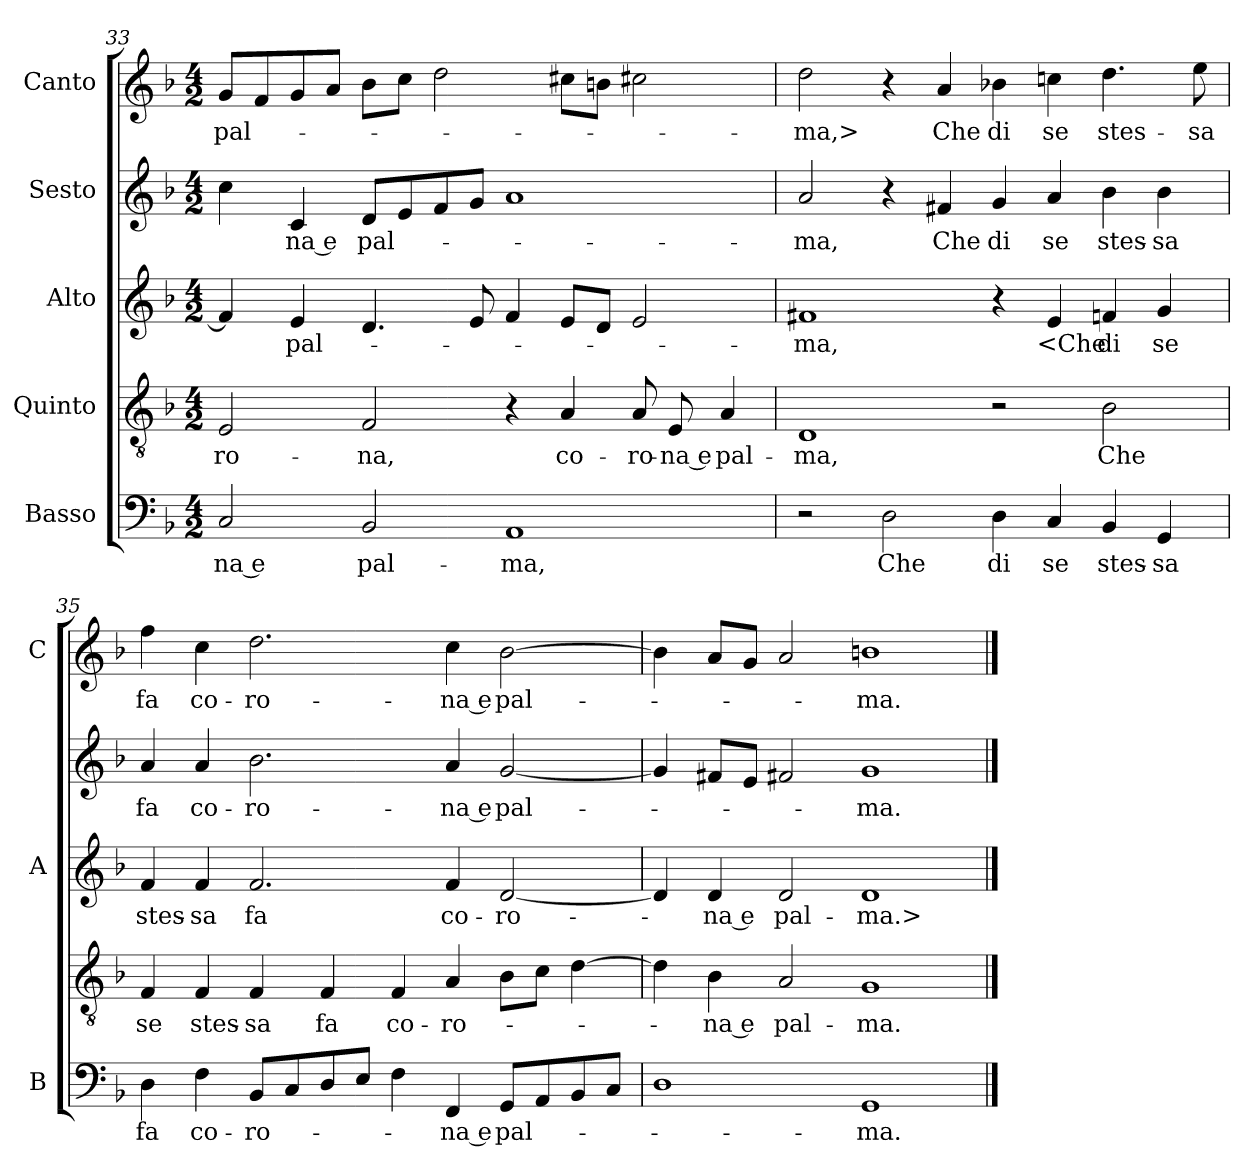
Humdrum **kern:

**kern	**text	**kern	**text	**kern	**text	**kern	**text	**kern	**text
*part5	*part5	*part4	*part4	*part3	*part3	*part2	*part2	*part1	*part1
*staff5	*staff5	*staff4	*staff4	*staff3	*staff3	*staff2	*staff2	*staff1	*staff1
*I"Basso	*	*I"Quinto	*	*I"Alto	*	*I"Sesto	*	*I"Canto	*
*I'B	*	*	*	*I'A	*	*	*	*I'C	*
*clefF4	*	*clefGv2	*	*clefG2	*	*clefG2	*	*clefG2	*
*k[b-]	*	*k[b-]	*	*k[b-]	*	*k[b-]	*	*k[b-]	*
*F:	*	*F:	*	*F:	*	*F:	*	*F:	*
*M4/2	*	*M4/2	*	*M4/2	*	*M4/2	*	*M4/2	*
=33	=33	=33	=33	=33	=33	=33	=33	=33	=33
2C	-na e	2E	-ro-	4f]	.	4cc	.	8gL	pal-
.	.	.	.	.	.	.	.	8f	.
.	.	.	.	4e	pal-	4c	-na e	8g	.
.	.	.	.	.	.	.	.	8aJ	.
2BB-	pal-	2F	-na,	4.d	.	8dL	pal-	8b-L	.
.	.	.	.	.	.	8e	.	8ccJ	.
.	.	.	.	.	.	8f	.	2dd	.
.	.	.	.	8e	.	8gJ	.	.	.
1AA	-ma,	4r	.	4f	.	1a	.	.	.
.	.	4A	co-	8eL	.	.	.	8cc#XL	.
.	.	.	.	8dJ	.	.	.	8bnJ	.
.	.	8A	-ro-	2e	.	.	.	2cc#X	.
.	.	8E	-na e	.	.	.	.	.	.
.	.	4A	pal-	.	.	.	.	.	.
=34	=34	=34	=34	=34	=34	=34	=34	=34	=34
2r	.	1D	-ma,	1f#X	-ma,	2a	-ma,	2dd	-ma,>
2D	Che	.	.	.	.	4r	.	4r	.
.	.	.	.	.	.	4f#X	Che	4a	Che
4D	di	2r	.	4r	.	4g	di	4b-X	di
4C	se	.	.	4e	<Che	4a	se	4ccn	se
4BB-	stes-	2B-	Che	4fn	di	4b-	stes-	4.dd	stes-
4GG	-sa	.	.	4g	se	4b-	-sa	.	.
.	.	.	.	.	.	.	.	8ee	-sa
=35	=35	=35	=35	=35	=35	=35	=35	=35	=35
4D	fa	4F	se	4f	stes-	4a	fa	4ff	fa
4F	co-	4F	stes-	4f	-sa	4a	co-	4cc	co-
8BB-L	-ro-	4F	-sa	2.f	fa	2.b-	-ro-	2.dd	-ro-
8C	.	.	.	.	.	.	.	.	.
8D	.	4F	fa	.	.	.	.	.	.
8EJ	.	.	.	.	.	.	.	.	.
4F	.	4F	co-	.	.	.	.	.	.
4FF	-na e	4A	-ro-	4f	co-	4a	-na e	4cc	-na e
8GGL	pal-	8B-L	.	[2d	-ro-	[2g	pal-	[2b-	pal-
8AA	.	8cJ	.	.	.	.	.	.	.
8BB-	.	[4d	.	.	.	.	.	.	.
8CJ	.	.	.	.	.	.	.	.	.
=36	=36	=36	=36	=36	=36	=36	=36	=36	=36
1D	.	4d]	.	4d]	.	4g]	.	4b-]	.
.	.	4B-	-na e	4d	-na e	8f#XL	.	8aL	.
.	.	.	.	.	.	8eJ	.	8gJ	.
.	.	2A	pal-	2d	pal-	2f#X	.	2a	.
1GG	-ma.	1G	-ma.	1d	-ma.>	1g	-ma.	1bn	-ma.
==	==	==	==	==	==	==	==	==	==
*-	*-	*-	*-	*-	*-	*-	*-	*-	*-
